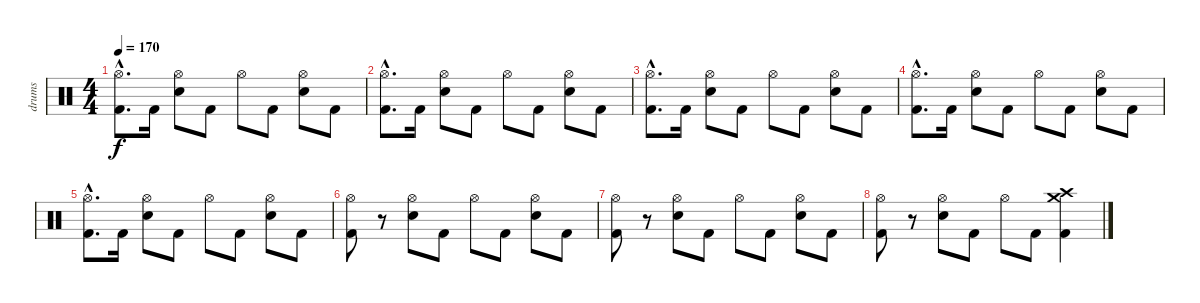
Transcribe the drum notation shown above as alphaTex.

\track ("drums" "drums") {instrument percussion}
\staff {score}
\articulation defaults
\ts (4 4)
\tempo 170
\clef neutral
\ks c
("Hi-Hat (open)"{hac} "Kick (hit) 2"{hac}).8{d dy f} "Kick (hit) 2".16 ("Hi-Hat (open)" "Electric Snare (hit)").8 "Kick (hit) 2".8 "Hi-Hat (open)".8 "Kick (hit) 2".8 ("Hi-Hat (open)" "Electric Snare (hit)").8 "Kick (hit) 2".8 |
("Hi-Hat (open)"{hac} "Kick (hit) 2"{hac}).8{d} "Kick (hit) 2".16 ("Hi-Hat (open)" "Electric Snare (hit)").8 "Kick (hit) 2".8 "Hi-Hat (open)".8 "Kick (hit) 2".8 ("Hi-Hat (open)" "Electric Snare (hit)").8 "Kick (hit) 2".8 |
("Hi-Hat (open)"{hac} "Kick (hit) 2"{hac}).8{d} "Kick (hit) 2".16 ("Hi-Hat (open)" "Electric Snare (hit)").8 "Kick (hit) 2".8 "Hi-Hat (open)".8 "Kick (hit) 2".8 ("Hi-Hat (open)" "Electric Snare (hit)").8 "Kick (hit) 2".8 |
("Hi-Hat (open)"{hac} "Kick (hit) 2"{hac}).8{d} "Kick (hit) 2".16 ("Hi-Hat (open)" "Electric Snare (hit)").8 "Kick (hit) 2".8 "Hi-Hat (open)".8 "Kick (hit) 2".8 ("Hi-Hat (open)" "Electric Snare (hit)").8 "Kick (hit) 2".8 |
("Hi-Hat (open)"{hac} "Kick (hit) 2"{hac}).8{d} "Kick (hit) 2".16 ("Hi-Hat (open)" "Electric Snare (hit)").8 "Kick (hit) 2".8 "Hi-Hat (open)".8 "Kick (hit) 2".8 ("Hi-Hat (open)" "Electric Snare (hit)").8 "Kick (hit) 2".8 |
("Hi-Hat (open)" "Kick (hit) 2").8 r.8 ("Hi-Hat (open)" "Electric Snare (hit)").8 "Kick (hit) 2".8 "Hi-Hat (open)".8 "Kick (hit) 2".8 ("Hi-Hat (open)" "Electric Snare (hit)").8 "Kick (hit) 2".8 |
("Hi-Hat (open)" "Kick (hit) 2").8 r.8 ("Hi-Hat (open)" "Electric Snare (hit)").8 "Kick (hit) 2".8 "Hi-Hat (open)".8 "Kick (hit) 2".8 ("Hi-Hat (open)" "Electric Snare (hit)").8 "Kick (hit) 2".8 |
("Hi-Hat (open)" "Kick (hit) 2").8 r.8 ("Hi-Hat (open)" "Electric Snare (hit)").8 "Kick (hit) 2".8 "Hi-Hat (open)".8 "Kick (hit) 2".8 ("Crash high (hit)" "Crash medium (hit)" "Kick (hit) 2").4
